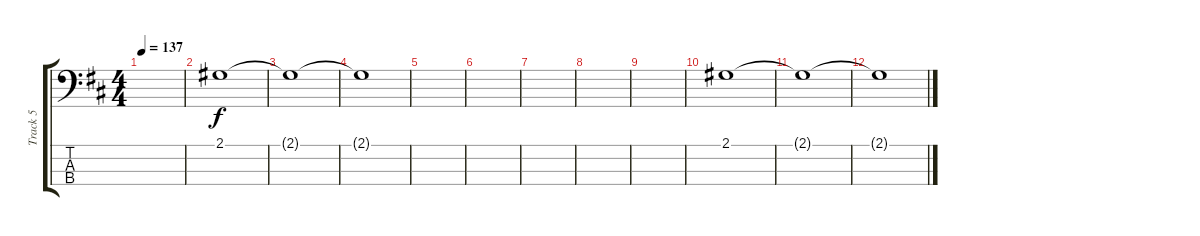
\track ("Track 5" "Track 5") {instrument electricbassfinger}
\staff {score tabs}
\tuning (Gb2 Db2 Ab1 Eb1) {hide}
\ts (4 4)
\tempo 137
\clef f4
\ks d
|
2.1.1 |
2.1{t}.1 |
2.1{t}.1 |
|
|
|
|
|
2.1.1 |
2.1{t}.1 |
2.1{t}.1
